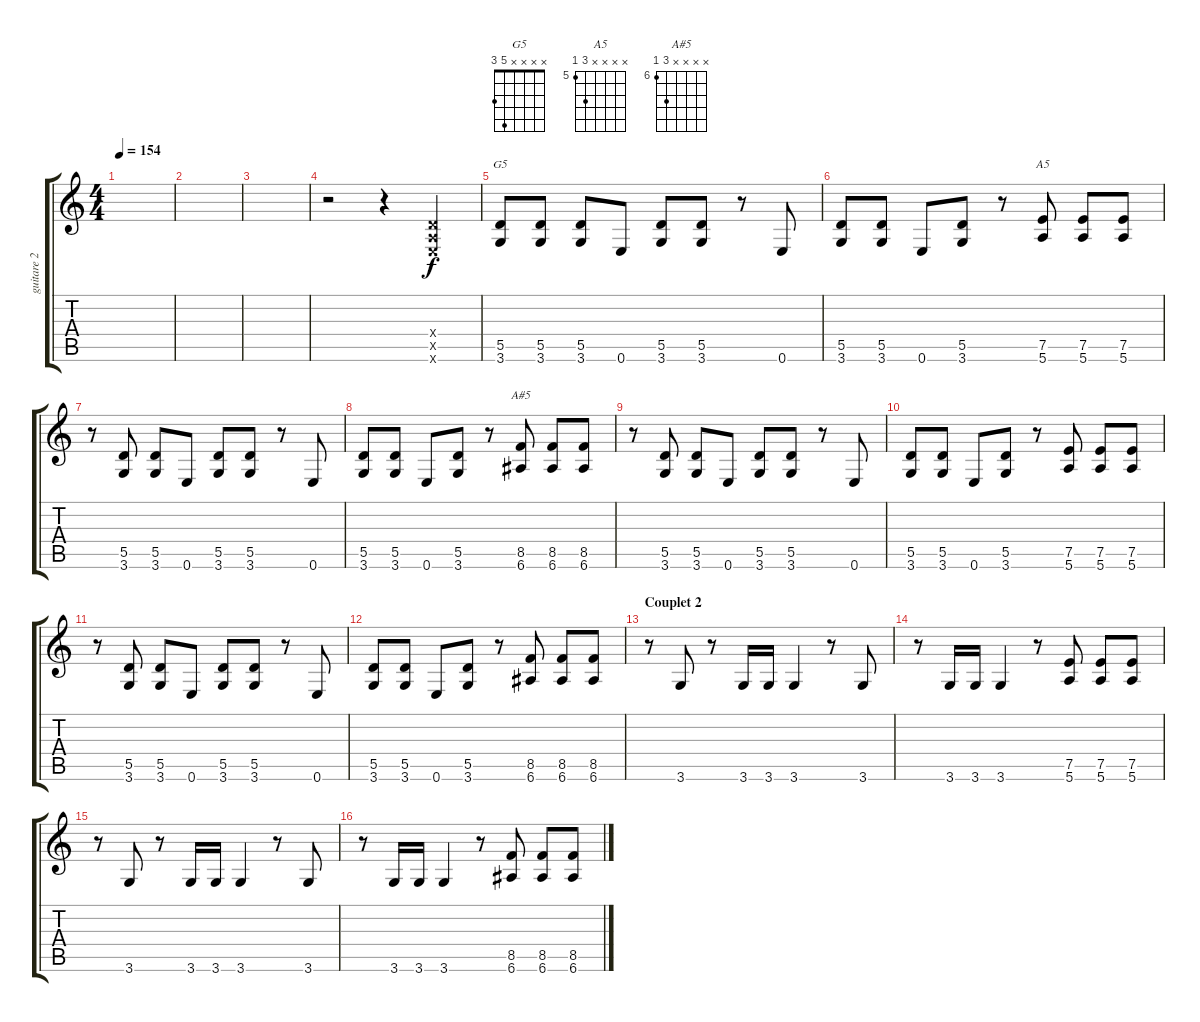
\track ("guitare 2" "guitare 2") {instrument overdrivenguitar}
\staff {score tabs}
\tuning (E4 B3 G3 D3 A2 E2) {hide}
\chord ("G5" x x x x 5 3)
\chord ("A5" x x x x 7 5) {firstfret 5}
\chord ("A#5" x x x x 8 6) {firstfret 6}
\ts (4 4)
\tempo 154
\clef g2
\ks c
|
|
|
r.2 r.4 (0.4{x} 0.5{x} 0.6{x}).4 |
(5.5 3.6).8{ch "G5"} (5.5 3.6).8 (5.5 3.6).8 0.6.8 (5.5 3.6).8 (5.5 3.6).8 r.8 0.6.8 |
(5.5 3.6).8 (5.5 3.6).8 0.6.8 (5.5 3.6).8 r.8 (7.5 5.6).8{ch "A5"} (7.5 5.6).8 (7.5 5.6).8 |
r.8 (5.5 3.6).8 (5.5 3.6).8 0.6.8 (5.5 3.6).8 (5.5 3.6).8 r.8 0.6.8 |
(5.5 3.6).8 (5.5 3.6).8 0.6.8 (5.5 3.6).8 r.8 (8.5 6.6).8{ch "A#5"} (8.5 6.6).8 (8.5 6.6).8 |
r.8 (5.5 3.6).8 (5.5 3.6).8 0.6.8 (5.5 3.6).8 (5.5 3.6).8 r.8 0.6.8 |
(5.5 3.6).8 (5.5 3.6).8 0.6.8 (5.5 3.6).8 r.8 (7.5 5.6).8 (7.5 5.6).8 (7.5 5.6).8 |
r.8 (5.5 3.6).8 (5.5 3.6).8 0.6.8 (5.5 3.6).8 (5.5 3.6).8 r.8 0.6.8 |
(5.5 3.6).8 (5.5 3.6).8 0.6.8 (5.5 3.6).8 r.8 (8.5 6.6).8 (8.5 6.6).8 (8.5 6.6).8 |
\section ("" "Couplet 2")
r.8{instrument electricguitarmuted} 3.6.8 r.8 3.6.16 3.6.16 3.6.4 r.8 3.6.8 |
r.8 3.6.16 3.6.16 3.6.4 r.8 (7.5 5.6).8 (7.5 5.6).8 (7.5 5.6).8 |
r.8 3.6.8 r.8 3.6.16 3.6.16 3.6.4 r.8 3.6.8 |
r.8 3.6.16 3.6.16 3.6.4 r.8 (8.5 6.6).8 (8.5 6.6).8 (8.5 6.6).8
